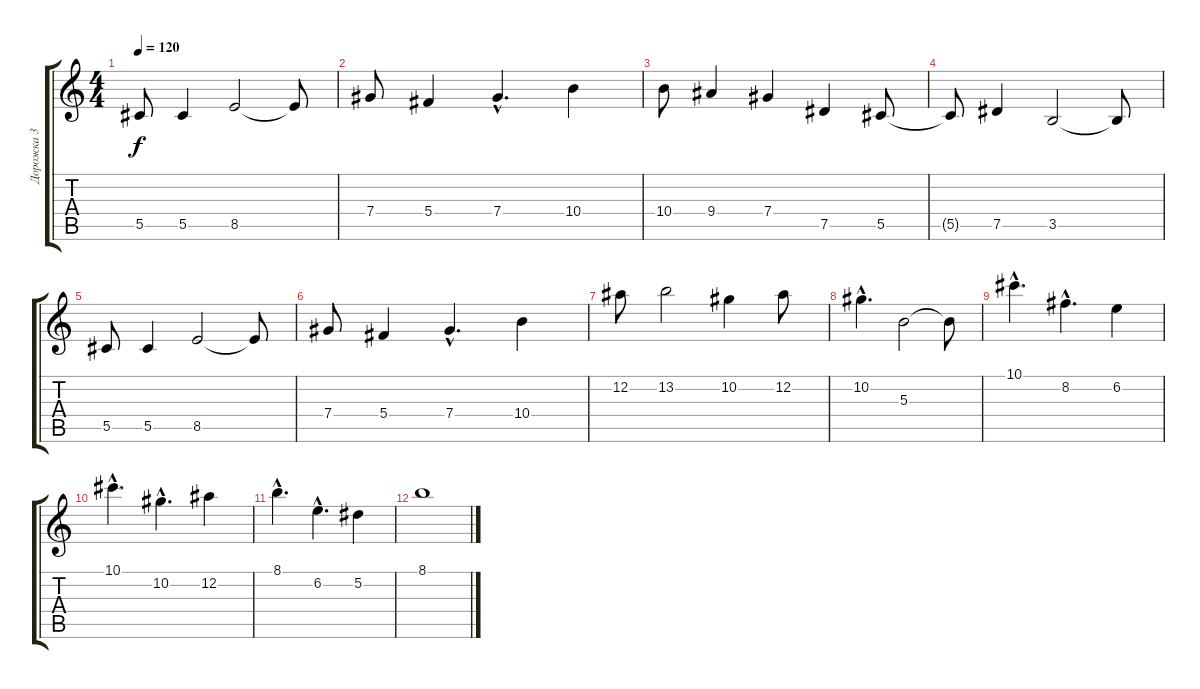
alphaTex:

\track ("Дорожка 3" "Дорожка 3") {instrument acousticguitarsteel}
\staff {score tabs}
\tuning (Eb4 Bb3 Gb3 Db3 Ab2 Eb2) {hide}
\ts (4 4)
\tempo 120
\clef g2
\ks c
5.5.8{dy f} 5.5.4 8.5.2 8.5{t}.8 |
7.4.8 5.4.4 7.4{hac}.4{d} 10.4.4 |
10.4.8 9.4.4 7.4.4 7.5.4 5.5.8 |
5.5{t}.8 7.5.4 3.5.2 3.5{t}.8 |
5.5.8 5.5.4 8.5.2 8.5{t}.8 |
7.4.8 5.4.4 7.4{hac}.4{d} 10.4.4 |
12.2.8 13.2.2 10.2.4 12.2.8 |
10.2{hac}.4{d} 5.3.2 5.3{t}.8 |
10.1{hac}.4{d} 8.2{hac}.4{d} 6.2.4 |
10.1{hac}.4{d} 10.2{hac}.4{d} 12.2.4 |
8.1{hac}.4{d} 6.2{hac}.4{d} 5.2.4 |
8.1.1
